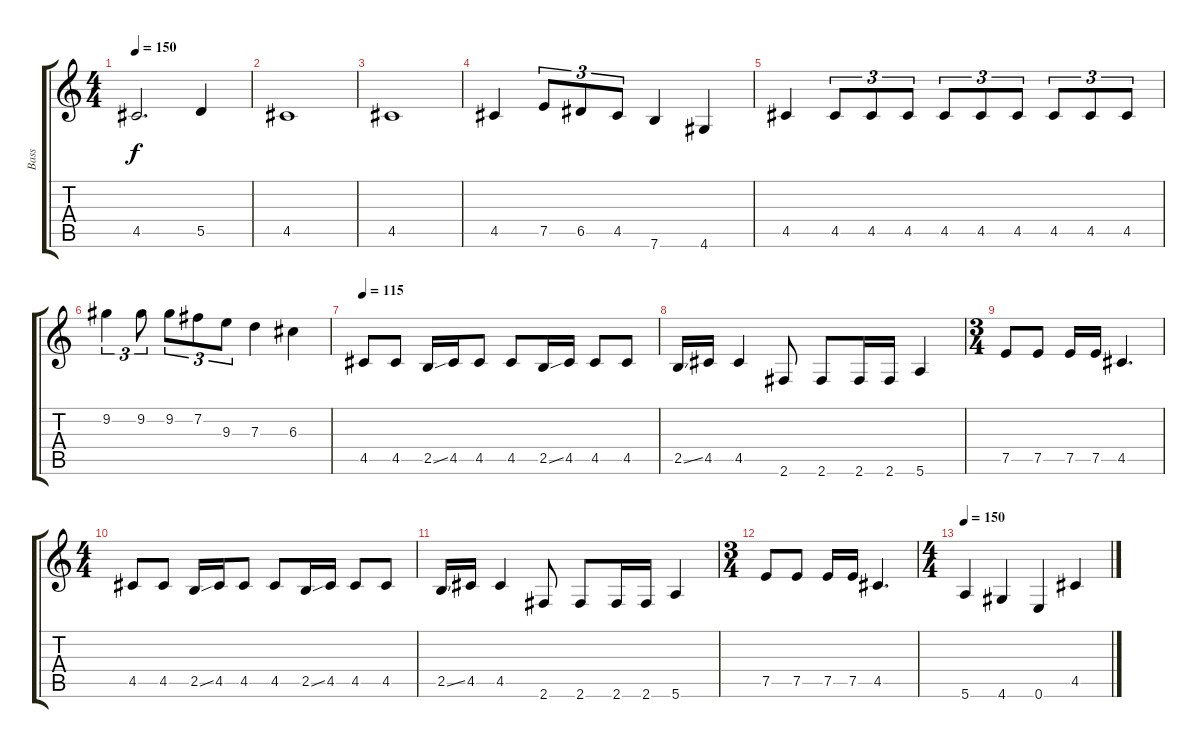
\track ("Bass" "Bass") {instrument electricbassfinger}
\staff {score tabs}
\tuning (E4 B3 G3 D3 A2 E2) {hide}
\ts (4 4)
\tempo 150
\clef g2
\ks c
4.5.2{d dy f} 5.5.4 |
4.5.1 |
4.5.1 |
4.5.4 7.5.8{tu (3 2)} 6.5.8{tu (3 2)} 4.5.8{tu (3 2)} 7.6.4 4.6.4 |
4.5.4 4.5.8{tu (3 2)} 4.5.8{tu (3 2)} 4.5.8{tu (3 2)} 4.5.8{tu (3 2)} 4.5.8{tu (3 2)} 4.5.8{tu (3 2)} 4.5.8{tu (3 2)} 4.5.8{tu (3 2)} 4.5.8{tu (3 2)} |
9.2.4{tu (3 2)} 9.2.8{tu (3 2)} 9.2.8{tu (3 2)} 7.2.8{tu (3 2)} 9.3.8{tu (3 2)} 7.3.4 6.3.4 |
\tempo 110
\tempo 115
4.5.8 4.5.8 2.5{ss}.16 4.5.16 4.5.8 4.5.8 2.5{ss}.16 4.5.16 4.5.8 4.5.8 |
2.5{ss}.16 4.5.16 4.5.4 2.6.8 2.6.8 2.6.16 2.6.16 5.6.4 |
\ts (3 4)
7.5.8 7.5.8 7.5.16 7.5.16 4.5.4{d} |
\ts (4 4)
4.5.8 4.5.8 2.5{ss}.16 4.5.16 4.5.8 4.5.8 2.5{ss}.16 4.5.16 4.5.8 4.5.8 |
2.5{ss}.16 4.5.16 4.5.4 2.6.8 2.6.8 2.6.16 2.6.16 5.6.4 |
\ts (3 4)
7.5.8 7.5.8 7.5.16 7.5.16 4.5.4{d} |
\ts (4 4)
\tempo 150
5.6.4 4.6.4 0.6.4 4.5.4
